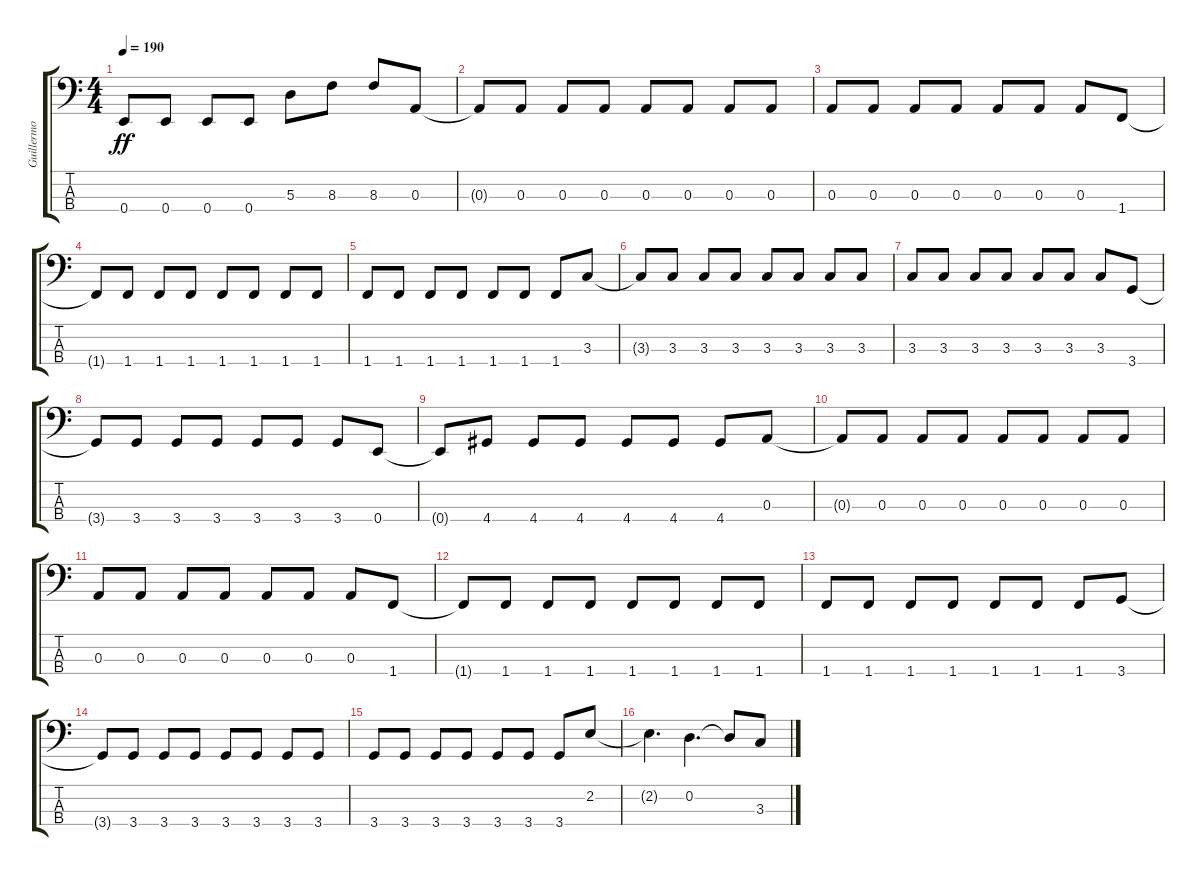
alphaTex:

\track ("Guillermo Sánchez" "Guillermo ") {instrument electricbassfinger}
\staff {score tabs}
\tuning (G2 D2 A1 E1) {hide}
\ts (4 4)
\tempo 190
\clef f4
\ks c
0.4.8{dy ff} 0.4.8 0.4.8 0.4.8 5.3.8 8.3.8 8.3.8 0.3.8 |
0.3{t}.8 0.3.8 0.3.8 0.3.8 0.3.8 0.3.8 0.3.8 0.3.8 |
0.3.8 0.3.8 0.3.8 0.3.8 0.3.8 0.3.8 0.3.8 1.4.8 |
1.4{t}.8 1.4.8 1.4.8 1.4.8 1.4.8 1.4.8 1.4.8 1.4.8 |
1.4.8 1.4.8 1.4.8 1.4.8 1.4.8 1.4.8 1.4.8 3.3.8 |
3.3{t}.8 3.3.8 3.3.8 3.3.8 3.3.8 3.3.8 3.3.8 3.3.8 |
3.3.8 3.3.8 3.3.8 3.3.8 3.3.8 3.3.8 3.3.8 3.4.8 |
3.4{t}.8 3.4.8 3.4.8 3.4.8 3.4.8 3.4.8 3.4.8 0.4.8 |
0.4{t}.8 4.4.8 4.4.8 4.4.8 4.4.8 4.4.8 4.4.8 0.3.8 |
0.3{t}.8 0.3.8 0.3.8 0.3.8 0.3.8 0.3.8 0.3.8 0.3.8 |
0.3.8 0.3.8 0.3.8 0.3.8 0.3.8 0.3.8 0.3.8 1.4.8 |
1.4{t}.8 1.4.8 1.4.8 1.4.8 1.4.8 1.4.8 1.4.8 1.4.8 |
1.4.8 1.4.8 1.4.8 1.4.8 1.4.8 1.4.8 1.4.8 3.4.8 |
3.4{t}.8 3.4.8 3.4.8 3.4.8 3.4.8 3.4.8 3.4.8 3.4.8 |
3.4.8 3.4.8 3.4.8 3.4.8 3.4.8 3.4.8 3.4.8 2.2.8 |
2.2{t}.4{d} 0.2.4{d} 0.2{t}.8 3.3.8
